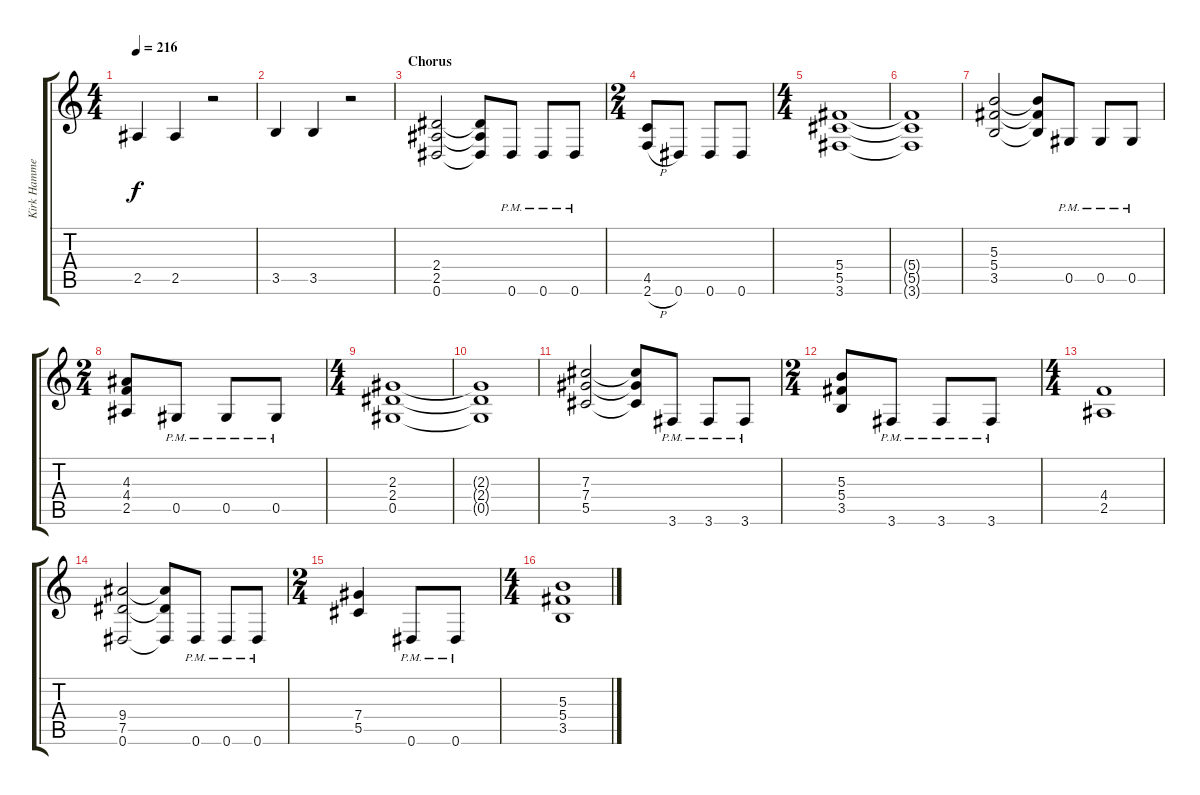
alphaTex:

\track ("Kirk Hammett (Distortion Guitar)" "Kirk Hamme") {instrument distortionguitar}
\staff {score tabs}
\tuning (Eb4 Bb3 Gb3 Db3 Ab2 Eb2) {hide}
\ts (4 4)
\tempo 216
\clef g2
\ks c
2.5.4{dy f} 2.5.4 r.2 |
3.5.4 3.5.4 r.2 |
\section ("" "Chorus")
(2.4 2.5 0.6).2 (2.4{t} 2.5{t} 0.6{t}).8 0.6{pm}.8 0.6{pm}.8 0.6{pm}.8 |
\ts (2 4)
(4.5 2.6{h}).8 0.6.8 0.6.8 0.6.8 |
\ts (4 4)
(5.4 5.5 3.6).1 |
(5.4{t} 5.5{t} 3.6{t}).1 |
(5.3 5.4 3.5).2 (5.3{t} 5.4{t} 3.5{t}).8 0.5{pm}.8 0.5{pm}.8 0.5{pm}.8 |
\ts (2 4)
(4.3 4.4 2.5).8 0.5{pm}.8 0.5{pm}.8 0.5{pm}.8 |
\ts (4 4)
(2.3 2.4 0.5).1 |
(2.3{t} 2.4{t} 0.5{t}).1 |
(7.3 7.4 5.5).2 (7.3{t} 7.4{t} 5.5{t}).8 3.6{pm}.8 3.6{pm}.8 3.6{pm}.8 |
\ts (2 4)
(5.3 5.4 3.5).8 3.6{pm}.8 3.6{pm}.8 3.6{pm}.8 |
\ts (4 4)
(4.4 2.5).1 |
(9.4 7.5 0.6).2 (9.4{t} 7.5{t} 0.6{t}).8 0.6{pm}.8 0.6{pm}.8 0.6{pm}.8 |
\ts (2 4)
(7.4 5.5).4 0.6{pm}.8 0.6{pm}.8 |
\ts (4 4)
(5.3 5.4 3.5).1
